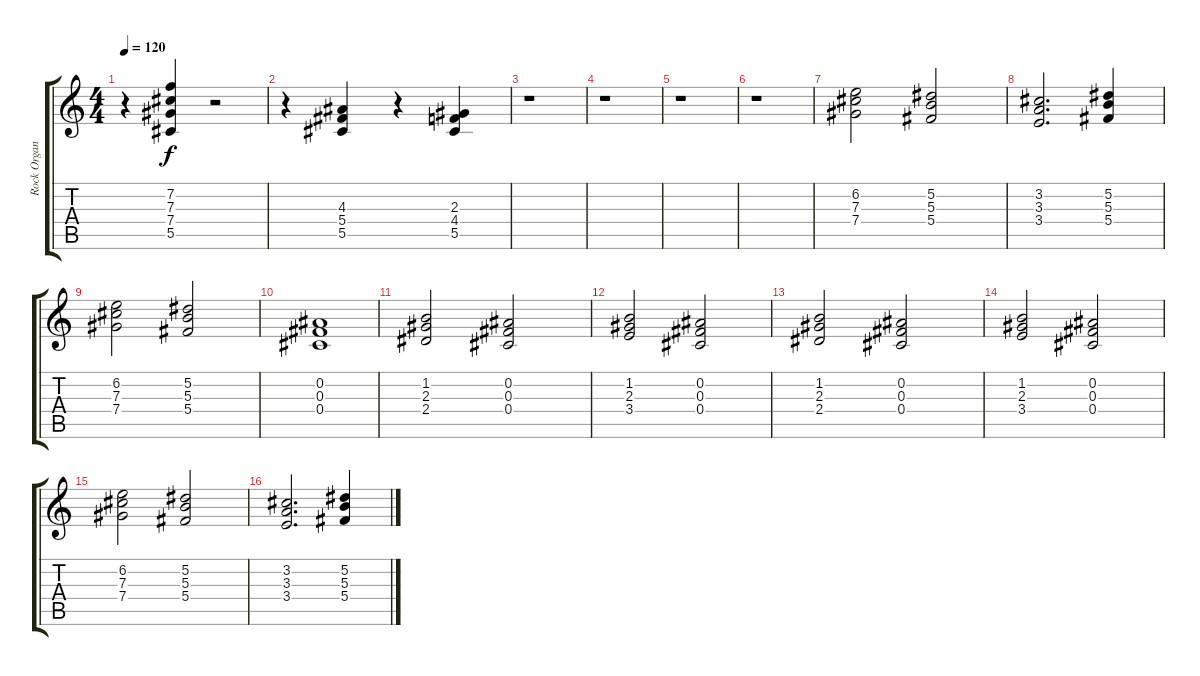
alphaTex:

\track ("Rock Organ" "Rock Organ") {instrument drawbarorgan}
\staff {score tabs}
\tuning (Eb5 Bb4 Gb4 Db4 Ab3 Eb3) {hide}
\ts (4 4)
\tempo 120
\clef g2
\ks c
r.4{dy f} (7.2 7.3 7.4 5.5).4 r.2 |
r.4 (4.3 5.4 5.5).4 r.4 (2.3 4.4 5.5).4 |
r.1 |
r.1 |
r.1 |
r.1 |
(6.2 7.3 7.4).2{volume 7} (5.2 5.3 5.4).2 |
(3.2 3.3 3.4).2{d} (5.2 5.3 5.4).4 |
(6.2 7.3 7.4).2 (5.2 5.3 5.4).2 |
(0.2 0.3 0.4).1 |
(1.2 2.3 2.4).2{volume 9 instrument drawbarorgan} (0.2 0.3 0.4).2 |
(1.2 2.3 3.4).2 (0.2 0.3 0.4).2 |
(1.2 2.3 2.4).2 (0.2 0.3 0.4).2 |
(1.2 2.3 3.4).2 (0.2 0.3 0.4).2 |
(6.2 7.3 7.4).2 (5.2 5.3 5.4).2 |
(3.2 3.3 3.4).2{d} (5.2 5.3 5.4).4
